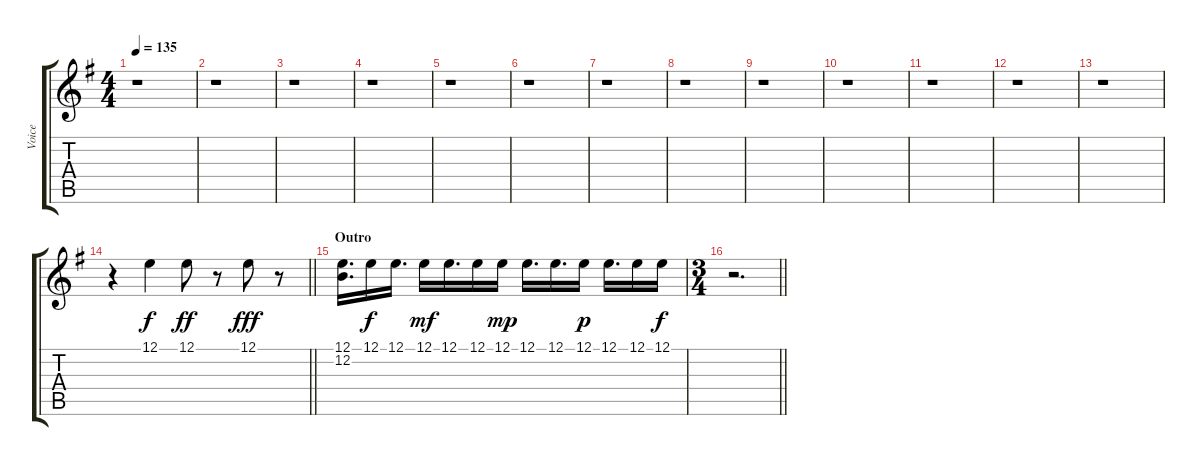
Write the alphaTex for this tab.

\track ("Voice" "Voice") {instrument flute}
\staff {score tabs}
\tuning (E4 B3 G3 D3 A2 E2) {hide}
\ts (4 4)
\tempo 135
\clef g2
\ks g
r.1{dy f} |
r.1 |
r.1 |
r.1 |
r.1 |
r.1 |
r.1 |
r.1 |
r.1 |
r.1 |
r.1 |
r.1 |
r.1 |
\barLineRight lightlight
r.4 12.1.4 12.1.8{dy ff} r.8 12.1.8{dy fff} r.8 |
\section ("" "Outro")
(12.1 12.2).16{d} 12.1.16{dy f} 12.1.16{d} 12.1.16{dy mf} 12.1.16{d} 12.1.16 12.1.16{dy mp} 12.1.16{d} 12.1.16{d} 12.1.16{dy p} 12.1.16{d} 12.1.16 12.1.16{dy f} |
\ts (3 4)
\barLineRight lightlight
r.2{d}
